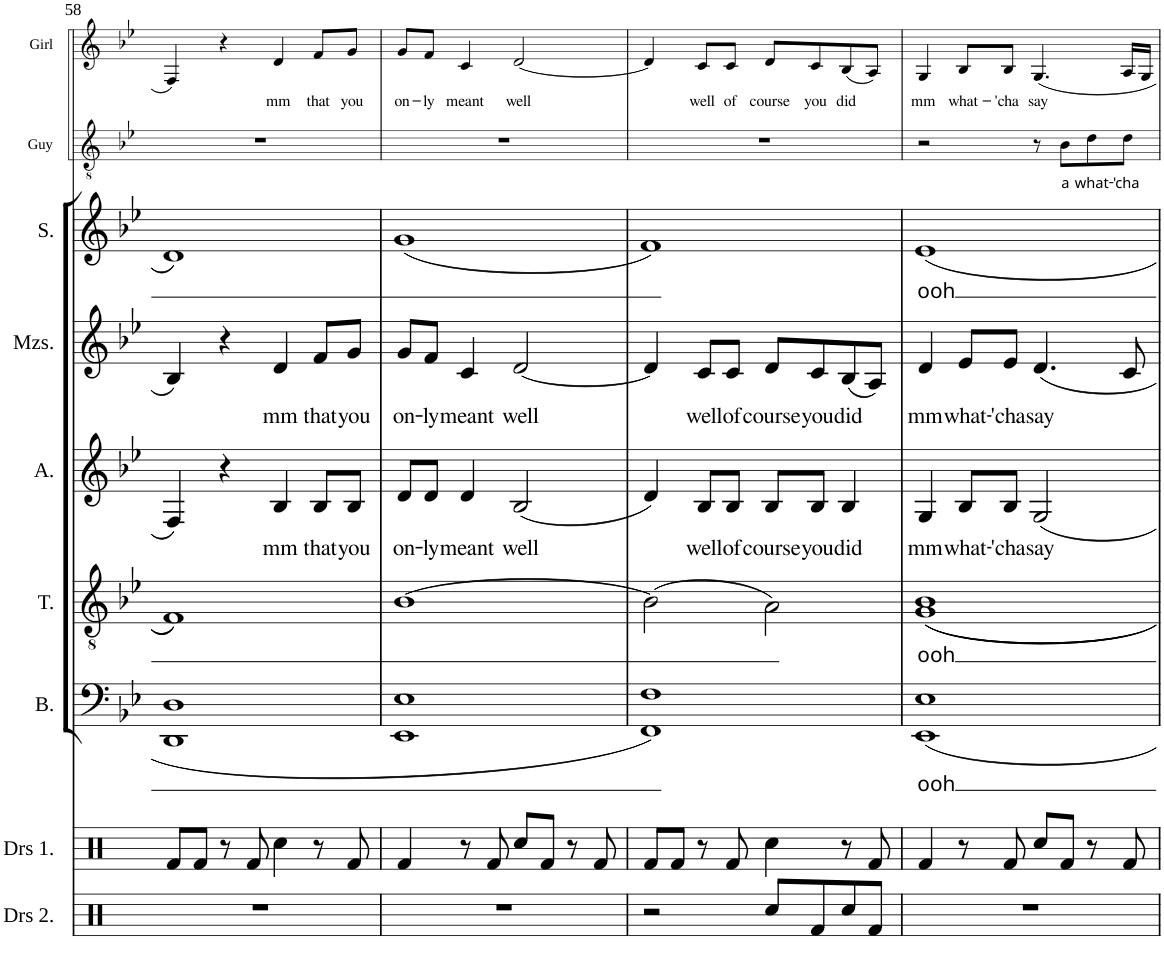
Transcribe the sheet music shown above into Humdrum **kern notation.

**kern	**kern	**kern	**text	**kern	**text	**kern	**text	**kern	**text	**kern	**text	**kern	**text	**kern	**text
*part9	*part8	*part7	*part7	*part6	*part6	*part5	*part5	*part4	*part4	*part3	*part3	*part2	*part2	*part1	*part1
*staff9	*staff8	*staff7	*staff7	*staff6	*staff6	*staff5	*staff5	*staff4	*staff4	*staff3	*staff3	*staff2	*staff2	*staff1	*staff1
*I"Drumset Layer 2	*I"Drumset Layer 1	*I"Bass	*	*I"Tenor	*	*I"Alto	*	*I"Mezzo-soprano	*	*I"Soprano	*	*I"Guy	*	*I"Girl	*
*I'Drs 2.	*I'Drs 1.	*I'B.	*	*I'T.	*	*I'A.	*	*I'Mzs.	*	*I'S.	*	*I'Guy	*	*I'Girl	*
!!LO:PB:g=z
*clefX	*clefX	*clefF4	*	*clefGv2	*	*clefG2	*	*clefG2	*	*clefG2	*	*clefGv2	*	*clefG2	*
*k[]	*k[]	*k[b-e-]	*	*k[b-e-]	*	*k[b-e-]	*	*k[b-e-]	*	*k[b-e-]	*	*k[b-e-]	*	*k[b-e-]	*
*M4/4	*M4/4	*M4/4	*	*M4/4	*	*M4/4	*	*M4/4	*	*M4/4	*	*M4/4	*	*M4/4	*
*met(c)	*met(c)	*met(c)	*	*met(c)	*	*met(c)	*	*met(c)	*	*met(c)	*	*met(c)	*	*met(c)	*
=58	=58	=58	=58	=58	=58	=58	=58	=58	=58	=58	=58	=58	=58	=58	=58
1r	8Rf/L	1DD 1D	.	1F	.	4F/	.	4B-/	.	1d	.	1r	.	4F/	.
.	8Rf/J	.	.	.	.	.	.	.	.	.	.	.	.	.	.
.	8r	.	.	.	.	4r	.	4r	.	.	.	.	.	4r	.
.	8Rf/	.	.	.	.	.	.	.	.	.	.	.	.	.	.
!	!	!	!	!	!	!	!LO:LY:b	!	!LO:LY:b	!	!	!	!	!	!LO:LY:b
.	4Rcc\	.	.	.	.	4B-/	mm	4d/	mm	.	.	.	.	4d/	mm
!	!	!	!	!	!	!	!LO:LY:b	!	!LO:LY:b	!	!	!	!	!	!LO:LY:b
.	8r	.	.	.	.	8B-/L	that	8f/L	that	.	.	.	.	8f/L	that
!	!	!	!	!	!	!	!LO:LY:b	!	!LO:LY:b	!	!	!	!	!	!LO:LY:b
.	8Rf/	.	.	.	.	8B-/J	you	8g/J	you	.	.	.	.	8g/J	you
=59	=59	=59	=59	=59	=59	=59	=59	=59	=59	=59	=59	=59	=59	=59	=59
!	!	!	!	!	!	!	!LO:LY:b	!	!LO:LY:b	!	!	!	!	!	!LO:LY:b
1r	4Rf/	1EE- 1E-	.	[1B-	.	8d/L	on-	8g/L	on-	(1g	.	1r	.	8g/L	on-
!	!	!	!	!	!	!	!LO:LY:b	!	!LO:LY:b	!	!	!	!	!	!LO:LY:b
.	.	.	.	.	.	8d/J	-ly	8f/J	-ly	.	.	.	.	8f/J	-ly
!	!	!	!	!	!	!	!LO:LY:b	!	!LO:LY:b	!	!	!	!	!	!LO:LY:b
.	8r	.	.	.	.	4d/	meant	4c/	meant	.	.	.	.	4c/	meant
.	8Rf/	.	.	.	.	.	.	.	.	.	.	.	.	.	.
!	!	!	!	!	!	!	!LO:LY:b	!	!LO:LY:b	!	!	!	!	!	!LO:LY:b
.	8Rcc/L	.	.	.	.	(2B-/	well	[2d/	well	.	.	.	.	[2d/	well
.	8Rf/J	.	.	.	.	.	.	.	.	.	.	.	.	.	.
.	8r	.	.	.	.	.	.	.	.	.	.	.	.	.	.
.	8Rf/	.	.	.	.	.	.	.	.	.	.	.	.	.	.
=60	=60	=60	=60	=60	=60	=60	=60	=60	=60	=60	=60	=60	=60	=60	=60
2r	8Rf/L	1FF 1F	.	(2B-\]	.	4d/)	.	4d/]	.	1f)	.	1r	.	4d/]	.
.	8Rf/J	.	.	.	.	.	.	.	.	.	.	.	.	.	.
!	!	!	!	!	!	!	!LO:LY:b	!	!LO:LY:b	!	!	!	!	!	!LO:LY:b
.	8r	.	.	.	.	8B-/L	well	8c/L	well	.	.	.	.	8c/L	well
!	!	!	!	!	!	!	!LO:LY:b	!	!LO:LY:b	!	!	!	!	!	!LO:LY:b
.	8Rf/	.	.	.	.	8B-/J	of	8c/J	of	.	.	.	.	8c/J	of
!	!	!	!	!	!	!	!LO:LY:b	!	!LO:LY:b	!	!	!	!	!	!LO:LY:b
8Rcc/L	4Rcc\	.	.	2A\)	.	8B-/L	course	8d/L	course	.	.	.	.	8d/L	course
!	!	!	!	!	!	!	!LO:LY:b	!	!LO:LY:b	!	!	!	!	!	!LO:LY:b
8Rf/	.	.	.	.	.	8B-/J	you	8c/	you	.	.	.	.	8c/	you
!	!	!	!	!	!	!	!LO:LY:b	!	!LO:LY:b	!	!	!	!	!	!LO:LY:b
8Rcc/	8r	.	.	.	.	4B-/	did	(8B-/	did	.	.	.	.	(8B-/	did
8Rf/J	8Rf/	.	.	.	.	.	.	8A/J)	.	.	.	.	.	8A/J)	.
=61	=61	=61	=61	=61	=61	=61	=61	=61	=61	=61	=61	=61	=61	=61	=61
!	!	!	!LO:LY:b	!	!LO:LY:b	!	!LO:LY:b	!	!LO:LY:b	!	!LO:LY:b	!	!	!	!LO:LY:b
1r	4Rf/	1EE- 1E-	ooh	1G 1B-	ooh	4G/	mm	4d/	mm	1e-	ooh	2r	.	4G/	mm
!	!	!	!	!	!	!	!LO:LY:b	!	!LO:LY:b	!	!	!	!	!	!LO:LY:b
.	8r	.	.	.	.	8B-/L	what-	8e-/L	what-	.	.	.	.	8B-/L	what-
!	!	!	!	!	!	!	!LO:LY:b	!	!LO:LY:b	!	!	!	!	!	!LO:LY:b
.	8Rf/	.	.	.	.	8B-/J	-'cha	8e-/J	-'cha	.	.	.	.	8B-/J	-'cha
!	!	!	!	!	!	!	!LO:LY:b	!	!LO:LY:b	!	!	!	!	!	!LO:LY:b
.	8Rcc/L	.	.	.	.	2G/	say	4.d/	say	.	.	8r	.	4.G/	say
!	!	!	!	!	!	!	!	!	!	!	!	!	!LO:LY:b	!	!
.	8Rf/J	.	.	.	.	.	.	.	.	.	.	8B-\L	a	.	.
!	!	!	!	!	!	!	!	!	!	!	!	!	!LO:LY:b	!	!
.	8r	.	.	.	.	.	.	.	.	.	.	8d\	what-	.	.
!	!	!	!	!	!	!	!	!	!	!	!	!	!LO:LY:b	!	!
.	8Rf/	.	.	.	.	.	.	8c/	.	.	.	8d\J	-'cha	16A/LL	.
.	.	.	.	.	.	.	.	.	.	.	.	.	.	16G/JJ	.
=	=	=	=	=	=	=	=	=	=	=	=	=	=	=	=
*-	*-	*-	*-	*-	*-	*-	*-	*-	*-	*-	*-	*-	*-	*-	*-
